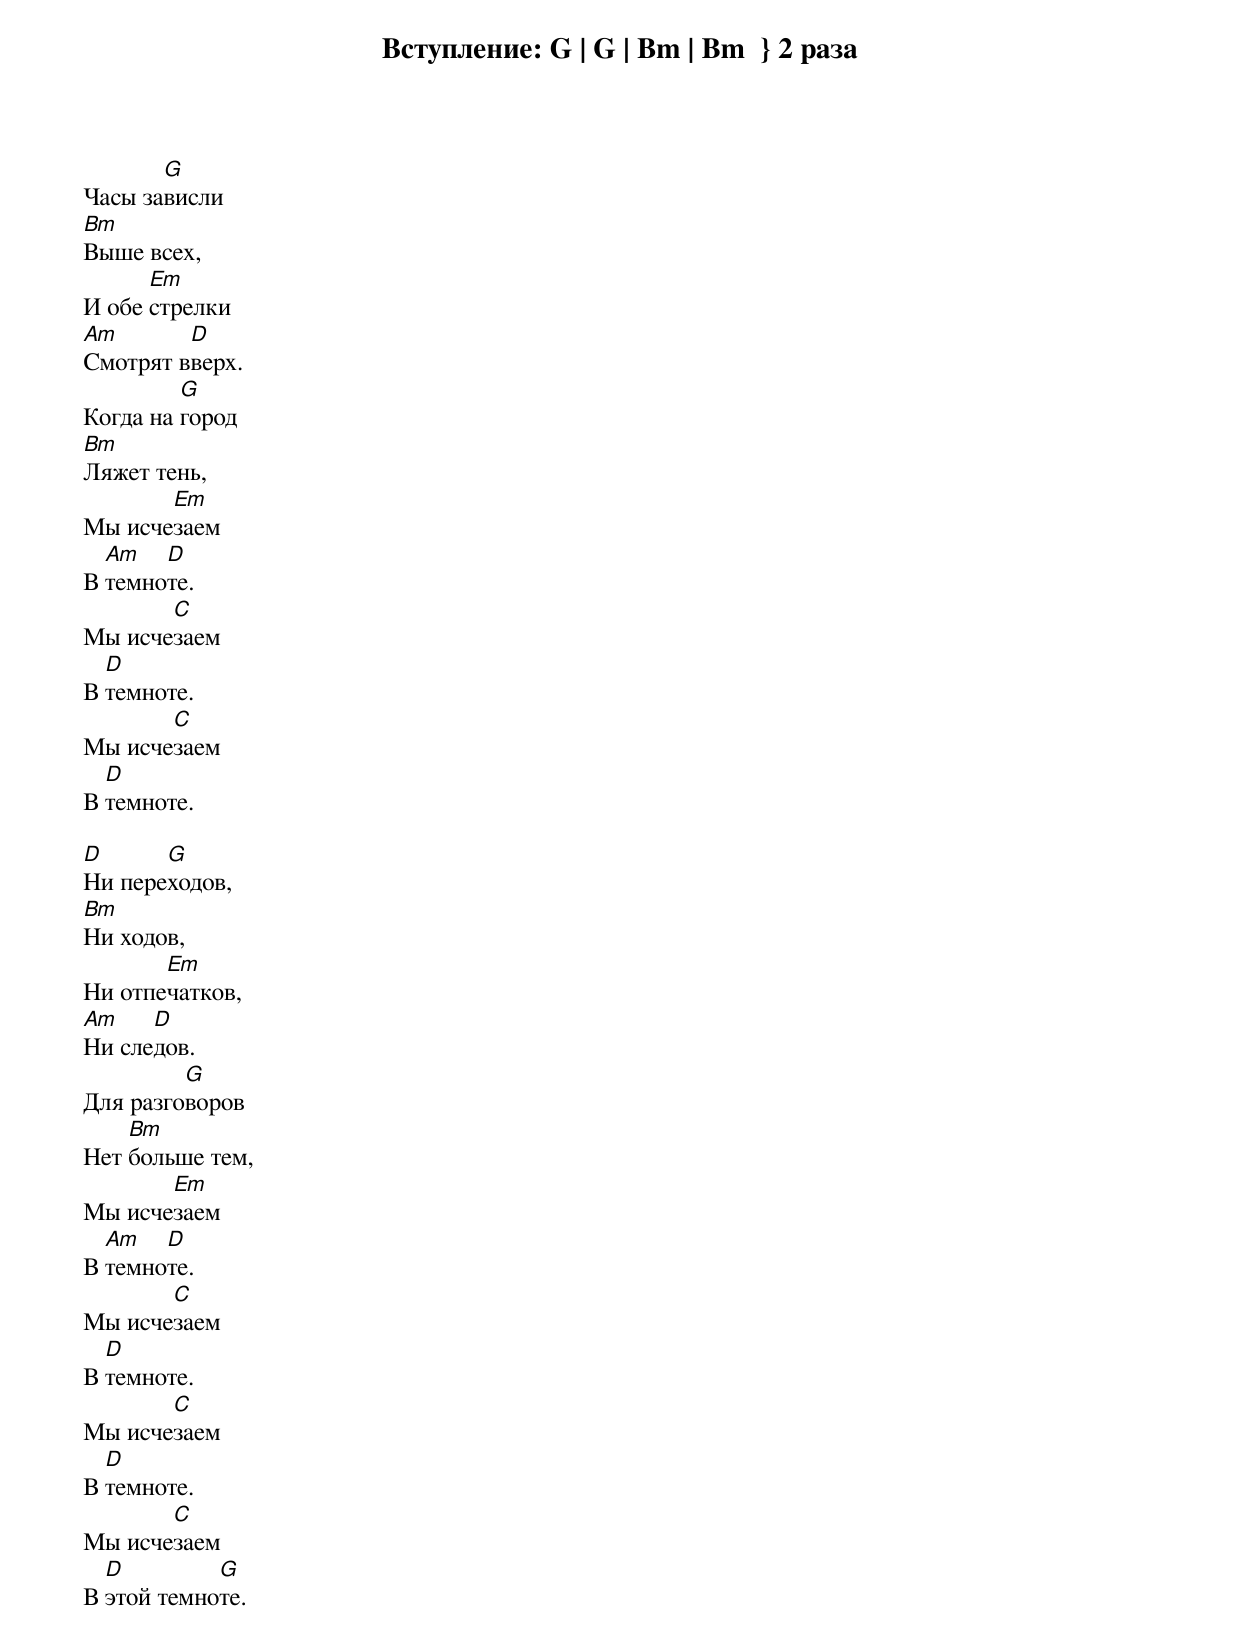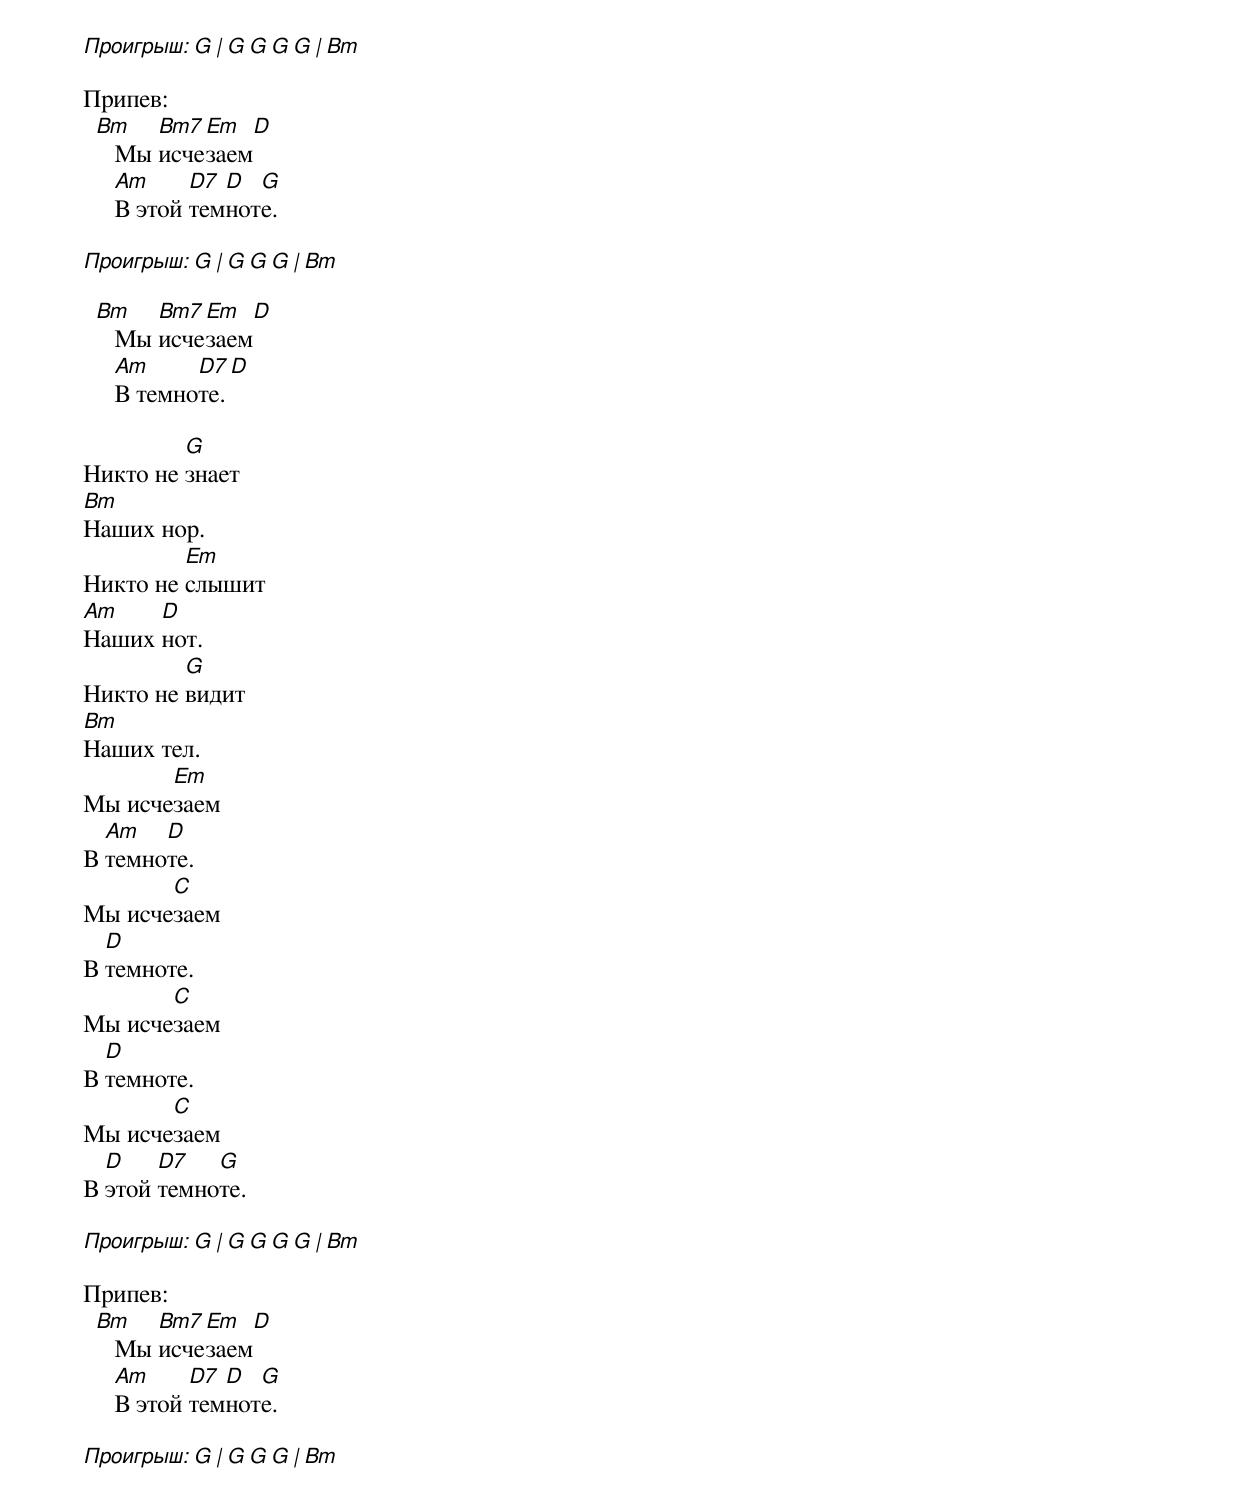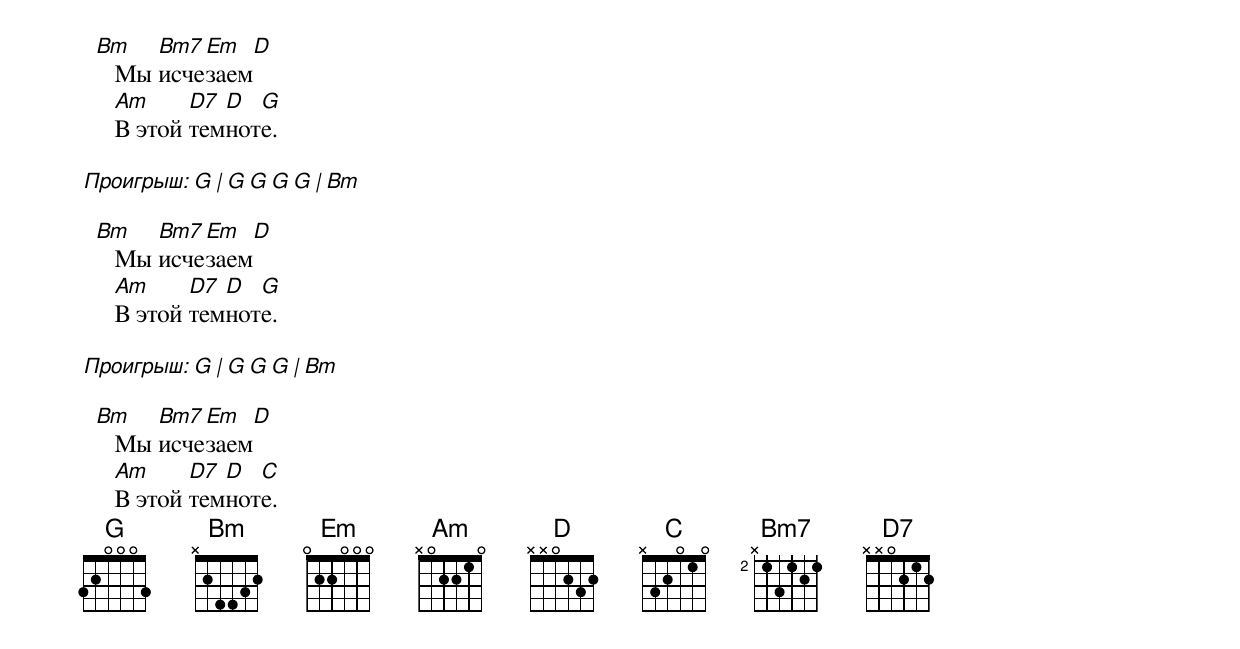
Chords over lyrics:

Вступление: G | G | Bm | Bm  } 2 раза

       G
Часы зависли
Bm
Выше всех,
      Em
И обе стрелки
Am       D
Смотрят вверх.
         G
Когда на город
Bm
Ляжет тень,
       Em
Мы исчезаем
  Am   D
В темноте.
       C
Мы исчезаем
  D
В темноте.
       C
Мы исчезаем
  D
В темноте.

D      G
Ни переходов,
Bm
Ни ходов,
       Em
Ни отпечатков,
Am    D
Ни следов.
         G
Для разговоров
    Bm
Нет больше тем,
       Em
Мы исчезаем
  Am   D
В темноте.
       C
Мы исчезаем
  D
В темноте.
       C
Мы исчезаем
  D
В темноте.
       C
Мы исчезаем
  D         G
В этой темноте.

Проигрыш: G | G G G G | Bm

Припев:
  Bm    Bm7 Em   D
     Мы исчезаем
     Am     D7 D  G
     В этой темноте.

Проигрыш: G | G G G | Bm

  Bm    Bm7 Em   D
     Мы исчезаем
     Am     D7 D
     В темноте.

         G
Никто не знает
Bm
Наших нор.
         Em
Никто не слышит
Am    D
Наших нот.
         G
Никто не видит
Bm
Наших тел.
       Em
Мы исчезаем
  Am   D
В темноте.
       C
Мы исчезаем
  D
В темноте.
       C
Мы исчезаем
  D
В темноте.
       C
Мы исчезаем
  D    D7   G
В этой темноте.

Проигрыш: G | G G G G | Bm

Припев:
  Bm    Bm7 Em   D
     Мы исчезаем
     Am     D7 D  G
     В этой темноте.

Проигрыш: G | G G G | Bm

  Bm    Bm7 Em   D
     Мы исчезаем
     Am     D7 D  G
     В этой темноте.

Проигрыш: G | G G G G | Bm

  Bm    Bm7 Em   D
     Мы исчезаем
     Am     D7 D  G
     В этой темноте.

Проигрыш: G | G G G | Bm

  Bm    Bm7 Em   D
     Мы исчезаем
     Am     D7 D  C
     В этой темноте.
